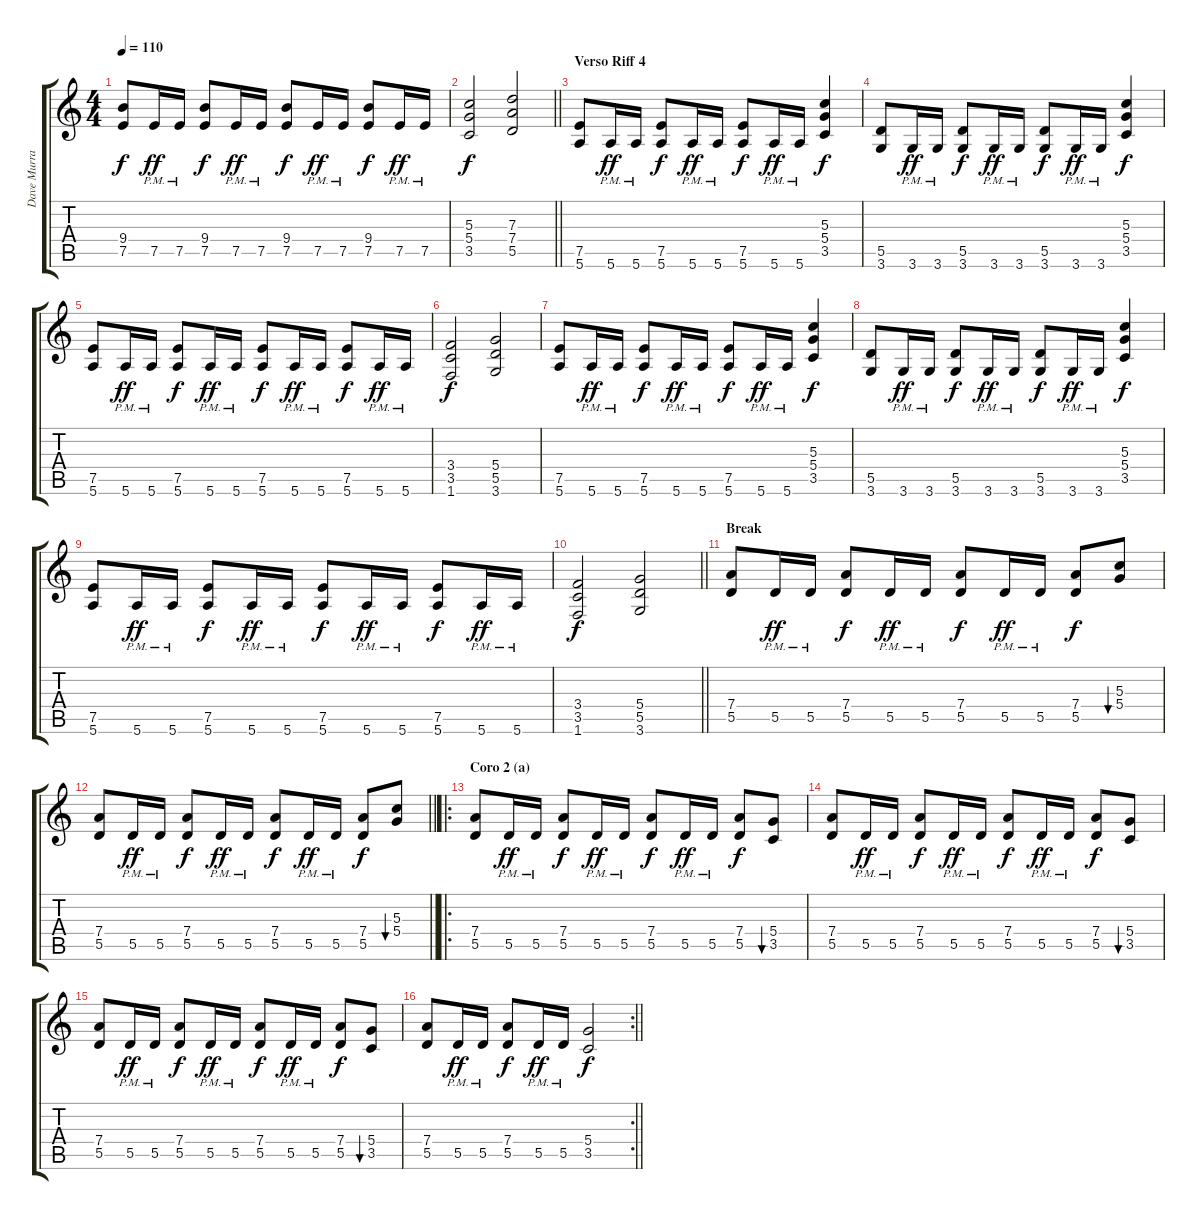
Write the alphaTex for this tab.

\track ("Dave Murray" "Dave Murra") {instrument distortionguitar}
\staff {score tabs}
\tuning (E4 B3 G3 D3 A2 E2) {hide}
\ts (4 4)
\tempo 110
\clef g2
\ks c
(9.4 7.5).8{dy f} 7.5{pm}.16{dy ff} 7.5{pm}.16 (9.4 7.5).8{dy f} 7.5{pm}.16{dy ff} 7.5{pm}.16 (9.4 7.5).8{dy f} 7.5{pm}.16{dy ff} 7.5{pm}.16 (9.4 7.5).8{dy f} 7.5{pm}.16{dy ff} 7.5{pm}.16 |
\barLineRight lightlight
(5.3 5.4 3.5).2{dy f} (7.3 7.4 5.5).2 |
\section ("" "Verso Riff 4")
(7.5 5.6).8 5.6{pm}.16{dy ff} 5.6{pm}.16 (7.5 5.6).8{dy f} 5.6{pm}.16{dy ff} 5.6{pm}.16 (7.5 5.6).8{dy f} 5.6{pm}.16{dy ff} 5.6{pm}.16 (5.3 5.4 3.5).4{dy f} |
(5.5 3.6).8 3.6{pm}.16{dy ff} 3.6{pm}.16 (5.5 3.6).8{dy f} 3.6{pm}.16{dy ff} 3.6{pm}.16 (5.5 3.6).8{dy f} 3.6{pm}.16{dy ff} 3.6{pm}.16 (5.3 5.4 3.5).4{dy f} |
(7.5 5.6).8 5.6{pm}.16{dy ff} 5.6{pm}.16 (7.5 5.6).8{dy f} 5.6{pm}.16{dy ff} 5.6{pm}.16 (7.5 5.6).8{dy f} 5.6{pm}.16{dy ff} 5.6{pm}.16 (7.5 5.6).8{dy f} 5.6{pm}.16{dy ff} 5.6{pm}.16 |
(3.4 3.5 1.6).2{dy f} (5.4 5.5 3.6).2 |
(7.5 5.6).8 5.6{pm}.16{dy ff} 5.6{pm}.16 (7.5 5.6).8{dy f} 5.6{pm}.16{dy ff} 5.6{pm}.16 (7.5 5.6).8{dy f} 5.6{pm}.16{dy ff} 5.6{pm}.16 (5.3 5.4 3.5).4{dy f} |
(5.5 3.6).8 3.6{pm}.16{dy ff} 3.6{pm}.16 (5.5 3.6).8{dy f} 3.6{pm}.16{dy ff} 3.6{pm}.16 (5.5 3.6).8{dy f} 3.6{pm}.16{dy ff} 3.6{pm}.16 (5.3 5.4 3.5).4{dy f} |
(7.5 5.6).8 5.6{pm}.16{dy ff} 5.6{pm}.16 (7.5 5.6).8{dy f} 5.6{pm}.16{dy ff} 5.6{pm}.16 (7.5 5.6).8{dy f} 5.6{pm}.16{dy ff} 5.6{pm}.16 (7.5 5.6).8{dy f} 5.6{pm}.16{dy ff} 5.6{pm}.16 |
\barLineRight lightlight
(3.4 3.5 1.6).2{dy f} (5.4 5.5 3.6).2 |
\section ("" "Break")
(7.4 5.5).8 5.5{pm}.16{dy ff} 5.5{pm}.16 (7.4 5.5).8{dy f} 5.5{pm}.16{dy ff} 5.5{pm}.16 (7.4 5.5).8{dy f} 5.5{pm}.16{dy ff} 5.5{pm}.16 (7.4 5.5).8{dy f} (5.3 5.4).8{bu 30} |
\barLineRight lightlight
(7.4 5.5).8 5.5{pm}.16{dy ff} 5.5{pm}.16 (7.4 5.5).8{dy f} 5.5{pm}.16{dy ff} 5.5{pm}.16 (7.4 5.5).8{dy f} 5.5{pm}.16{dy ff} 5.5{pm}.16 (7.4 5.5).8{dy f} (5.3 5.4).8{bu 30} |
\ro
\section ("" "Coro 2 (a)")
(7.4 5.5).8 5.5{pm}.16{dy ff} 5.5{pm}.16 (7.4 5.5).8{dy f} 5.5{pm}.16{dy ff} 5.5{pm}.16 (7.4 5.5).8{dy f} 5.5{pm}.16{dy ff} 5.5{pm}.16 (7.4 5.5).8{dy f} (5.4 3.5).8{bu 30} |
(7.4 5.5).8 5.5{pm}.16{dy ff} 5.5{pm}.16 (7.4 5.5).8{dy f} 5.5{pm}.16{dy ff} 5.5{pm}.16 (7.4 5.5).8{dy f} 5.5{pm}.16{dy ff} 5.5{pm}.16 (7.4 5.5).8{dy f} (5.4 3.5).8{bu 30} |
(7.4 5.5).8 5.5{pm}.16{dy ff} 5.5{pm}.16 (7.4 5.5).8{dy f} 5.5{pm}.16{dy ff} 5.5{pm}.16 (7.4 5.5).8{dy f} 5.5{pm}.16{dy ff} 5.5{pm}.16 (7.4 5.5).8{dy f} (5.4 3.5).8{bu 30} |
\rc 2
\barLineRight lightlight
(7.4 5.5).8 5.5{pm}.16{dy ff} 5.5{pm}.16 (7.4 5.5).8{dy f} 5.5{pm}.16{dy ff} 5.5{pm}.16 (5.4 3.5).2{dy f}
